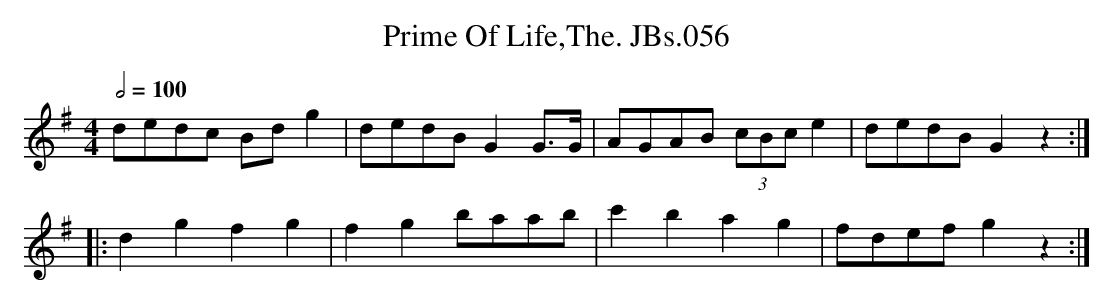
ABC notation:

X:1
T:Prime Of Life,The. JBs.056
L:1/8
M:4/4
Q:1/2=100
K:G
dedc Bdg2|dedBG2 G>G| AGAB (3cBc e2|dedB G2z2:|
|:d2g2f2g2|f2g2 baab|c'2b2a2g2|fdef g2z2:|
